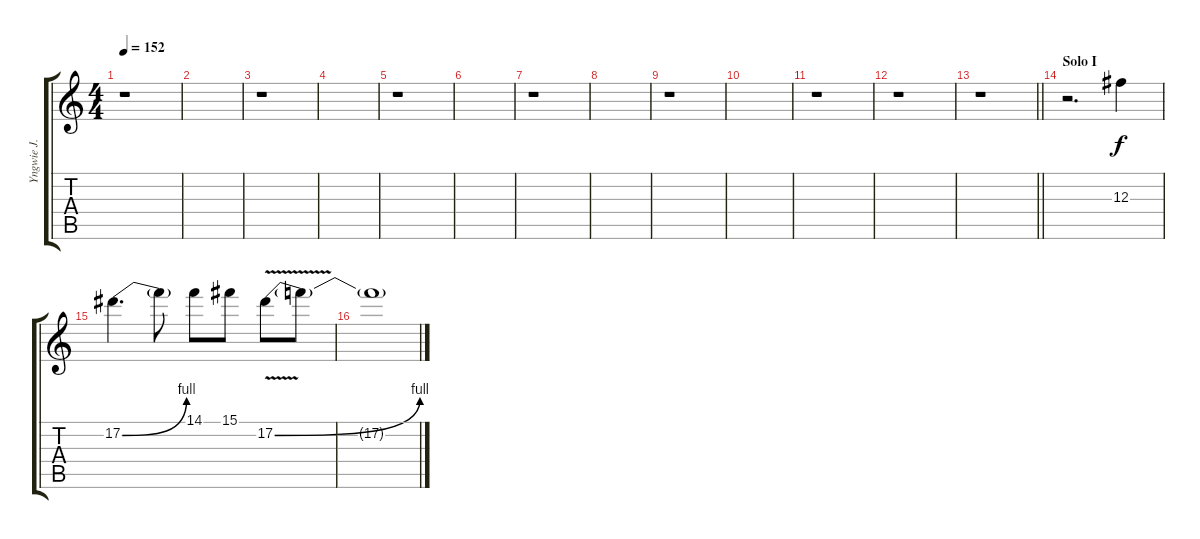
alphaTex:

\track ("Yngwie J. Malmsteen (Solo)" "Yngwie J. ") {instrument overdrivenguitar}
\staff {score tabs}
\tuning (Eb4 Bb3 Gb3 Db3 Ab2 Eb2) {hide}
\ts (4 4)
\tempo 152
\clef g2
\ks c
r.1{dy f} |
|
r.1 |
|
r.1 |
|
r.1 |
|
r.1 |
|
r.1 |
r.1 |
\barLineRight lightlight
r.1 |
\section ("" "Solo I")
r.2{d} 12.3.4 |
17.2{be (bend 0 0 60 4)}.4{d} 17.2{t}.8 14.1.8 15.1.8 17.2{be (bend 0 0 60 4) v}.8 17.2{t}.8 |
17.2{t}.1
